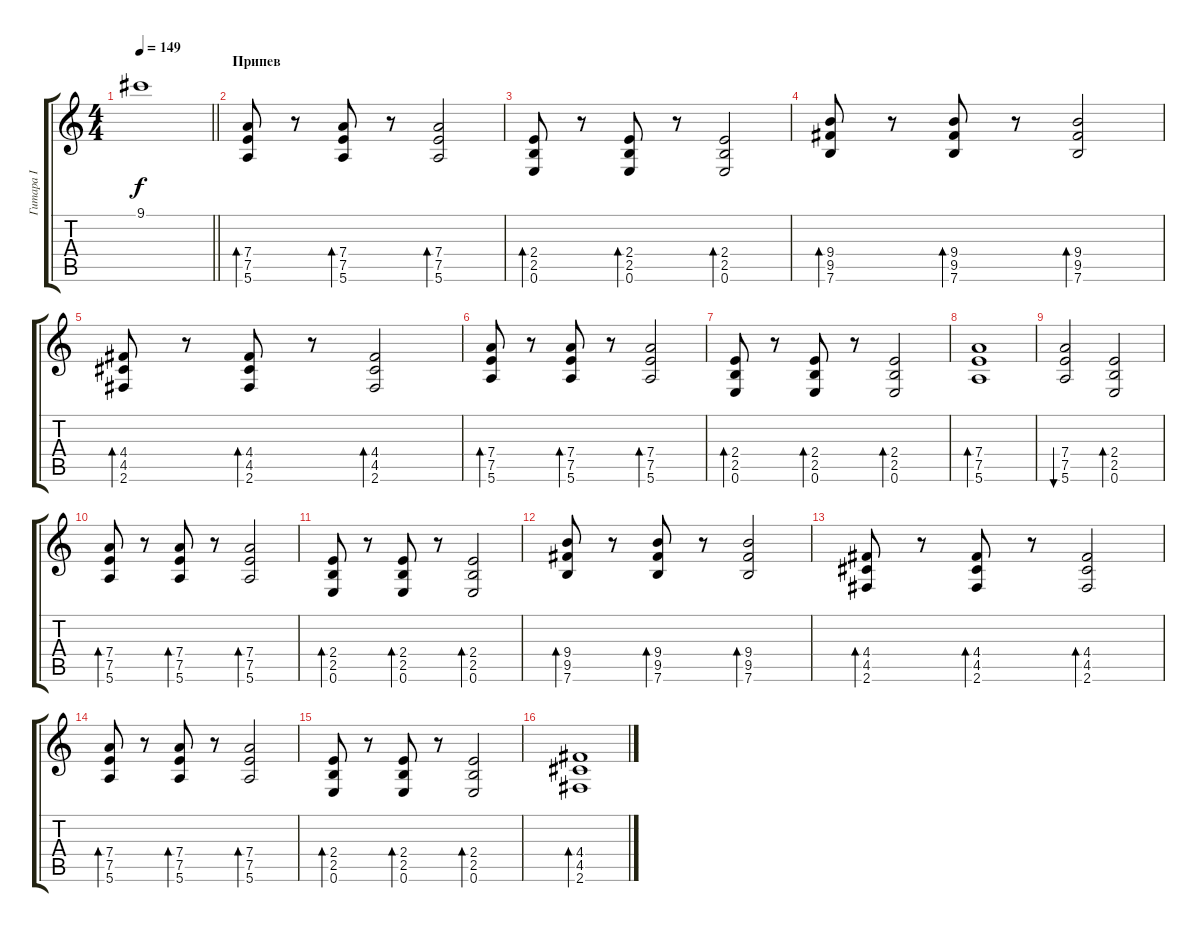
\track ("Гитара I" "Гитара I") {instrument distortionguitar}
\staff {score tabs}
\tuning (E4 B3 G3 D3 A2 E2) {hide}
\ts (4 4)
\tempo 149
\clef g2
\barLineRight lightlight
\ks c
9.1.1{dy f} |
\section ("" "Припев")
(7.4 7.5 5.6).8{bd 60 instrument distortionguitar} r.8 (7.4 7.5 5.6).8{bd 60} r.8 (7.4 7.5 5.6).2{bd 60} |
(2.4 2.5 0.6).8{bd 60} r.8 (2.4 2.5 0.6).8{bd 60} r.8 (2.4 2.5 0.6).2{bd 60} |
(9.4 9.5 7.6).8{bd 60} r.8 (9.4 9.5 7.6).8{bd 60} r.8 (9.4 9.5 7.6).2{bd 60} |
(4.4 4.5 2.6).8{bd 60} r.8 (4.4 4.5 2.6).8{bd 60} r.8 (4.4 4.5 2.6).2{bd 60} |
(7.4 7.5 5.6).8{bd 60} r.8 (7.4 7.5 5.6).8{bd 60} r.8 (7.4 7.5 5.6).2{bd 60} |
(2.4 2.5 0.6).8{bd 60} r.8 (2.4 2.5 0.6).8{bd 60} r.8 (2.4 2.5 0.6).2{bd 60} |
(7.4 7.5 5.6).1{bd 60} |
(7.4 7.5 5.6).2{bu 60} (2.4 2.5 0.6).2{bd 60} |
(7.4 7.5 5.6).8{bd 60} r.8 (7.4 7.5 5.6).8{bd 60} r.8 (7.4 7.5 5.6).2{bd 60} |
(2.4 2.5 0.6).8{bd 60} r.8 (2.4 2.5 0.6).8{bd 60} r.8 (2.4 2.5 0.6).2{bd 60} |
(9.4 9.5 7.6).8{bd 60} r.8 (9.4 9.5 7.6).8{bd 60} r.8 (9.4 9.5 7.6).2{bd 60} |
(4.4 4.5 2.6).8{bd 60} r.8 (4.4 4.5 2.6).8{bd 60} r.8 (4.4 4.5 2.6).2{bd 60} |
(7.4 7.5 5.6).8{bd 60} r.8 (7.4 7.5 5.6).8{bd 60} r.8 (7.4 7.5 5.6).2{bd 60} |
(2.4 2.5 0.6).8{bd 60} r.8 (2.4 2.5 0.6).8{bd 60} r.8 (2.4 2.5 0.6).2{bd 60} |
(4.4 4.5 2.6).1{bd 60}
